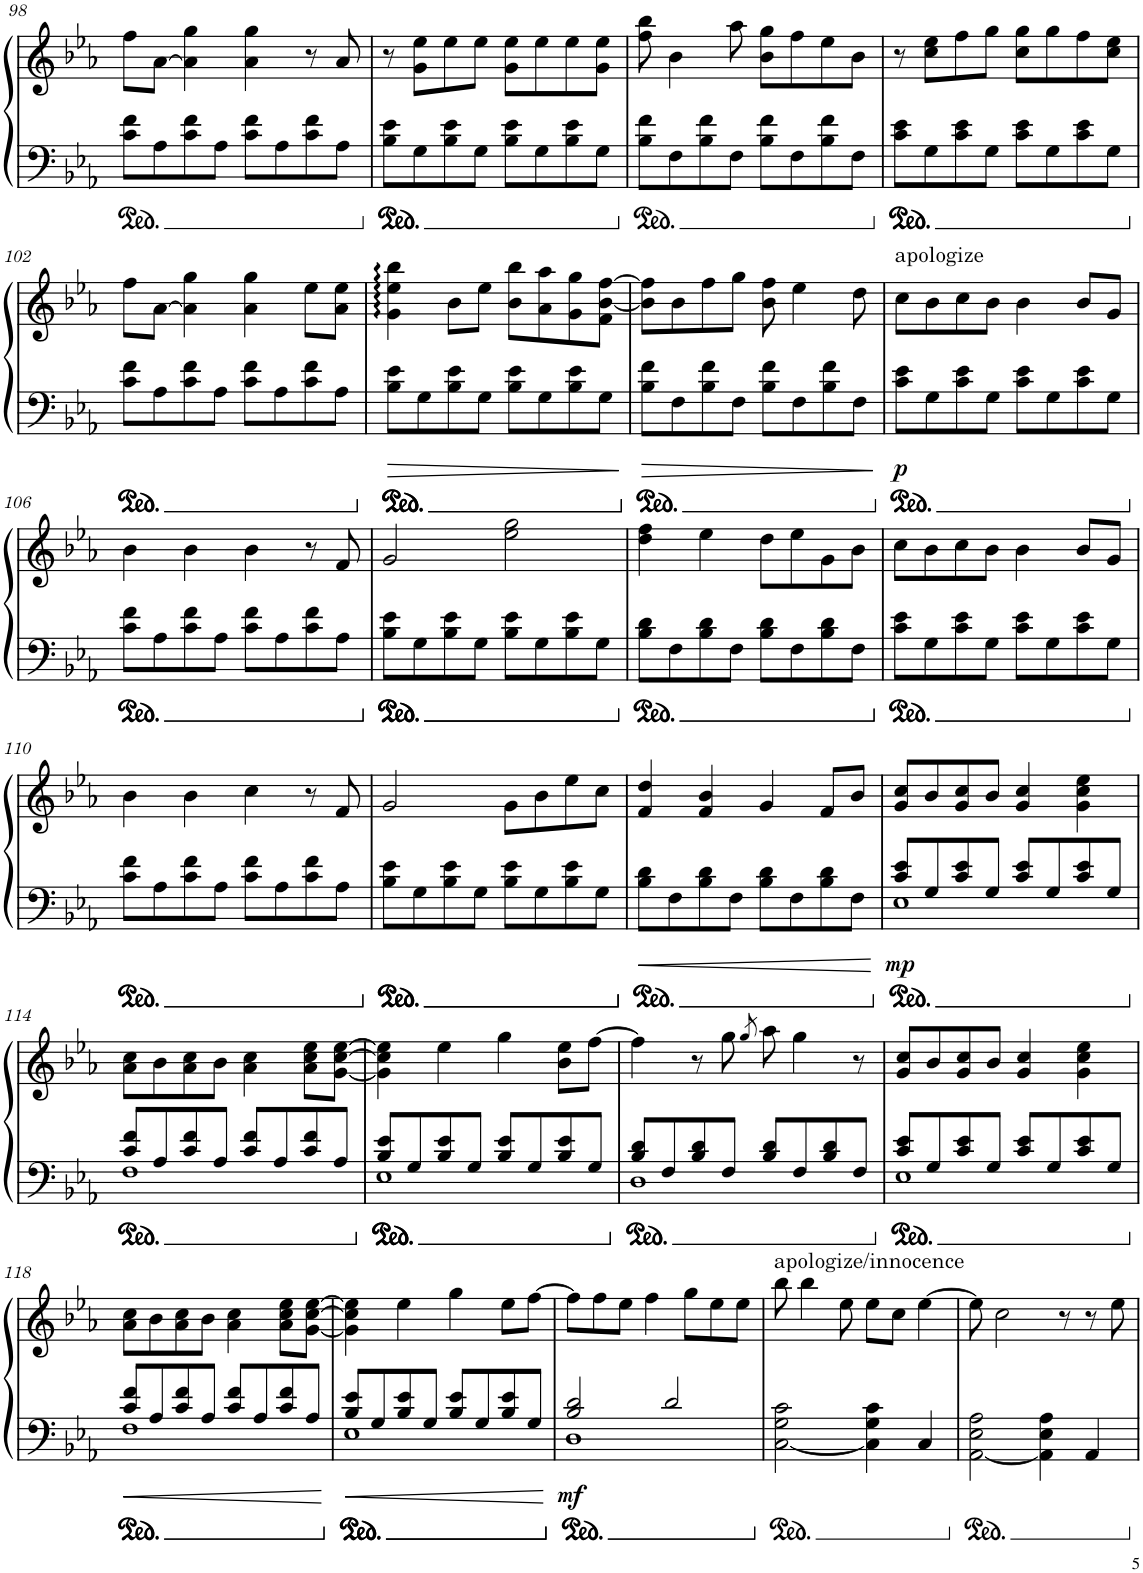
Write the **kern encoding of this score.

**kern	**kern	**dynam
*part1	*part1	*part1
*staff2	*staff1	*staff1/2
*I"Piano	*	*
*I'Pno.	*	*
!!LO:PB:g=z
*clefF4	*clefG2	*
*k[b-e-a-]	*k[b-e-a-]	*
*M4/4	*M4/4	*
=98	=98	=98
8c\ 8f\L	8ff\L	.
8A-\	[8a-\J	.
8c\ 8f\	4a-\] 4gg\	.
8A-\J	.	.
8c\ 8f\L	4a-\ 4gg\	.
8A-\	.	.
8c\ 8f\	8r	.
8A-\J	8a-/	.
=99	=99	=99
8B-\ 8e-\L	8r	.
8G\	8g\ 8ee-\L	.
8B-\ 8e-\	8ee-\	.
8G\J	8ee-\J	.
8B-\ 8e-\L	8g\ 8ee-\L	.
8G\	8ee-\	.
8B-\ 8e-\	8ee-\	.
8G\J	8g\ 8ee-\J	.
=100	=100	=100
8B-\ 8f\L	8ff\ 8bb-\	.
8F\	4b-\	.
8B-\ 8f\	.	.
8F\J	8aa-\	.
8B-\ 8f\L	8b-\ 8gg\L	.
8F\	8ff\	.
8B-\ 8f\	8ee-\	.
8F\J	8b-\J	.
=101	=101	=101
8c\ 8e-\L	8r	.
8G\	8cc\ 8ee-\L	.
8c\ 8e-\	8ff\	.
8G\J	8gg\J	.
8c\ 8e-\L	8cc\ 8gg\L	.
8G\	8gg\	.
8c\ 8e-\	8ff\	.
8G\J	8cc\ 8ee-\J	.
!!LO:LB:g=z
=102	=102	=102
8c\ 8f\L	8ff\L	.
8A-\	[8a-\J	.
8c\ 8f\	4a-\] 4gg\	.
8A-\J	.	.
8c\ 8f\L	4a-\ 4gg\	.
8A-\	.	.
8c\ 8f\	8ee-\L	.
8A-\J	8a-\ 8ee-\J	.
=103	=103	=103
8B-\ 8e-\L	4g\ 4ee-\ 4bb-\	.
8G\	.	.
8B-\ 8e-\	8b-\L	.
8G\J	8ee-\J	.
8B-\ 8e-\L	8b-\ 8bb-\L	.
8G\	8a-\ 8aa-\	.
8B-\ 8e-\	8g\ 8gg\	.
8G\J	8f\ [8b-\ [8ff\J	.
=104	=104	=104
8B-\ 8f\L	8b-\] 8ff\]L	.
8F\	8b-\	.
8B-\ 8f\	8ff\	.
8F\J	8gg\J	.
8B-\ 8f\L	8b-\ 8ff\	.
8F\	4ee-\	.
8B-\ 8f\	.	.
8F\J	8dd\	.
=105	=105	=105
!	!LO:TX:a:t=apologize	!
!	!	!LO:DY:b=2
8c\ 8e-\L	8cc\L	p
8G\	8b-\	.
8c\ 8e-\	8cc\	.
8G\J	8b-\J	.
8c\ 8e-\L	4b-\	.
8G\	.	.
8c\ 8e-\	8b-/L	.
8G\J	8g/J	.
!!LO:LB:g=z
=106	=106	=106
8c\ 8f\L	4b-\	.
8A-\	.	.
8c\ 8f\	4b-\	.
8A-\J	.	.
8c\ 8f\L	4b-\	.
8A-\	.	.
8c\ 8f\	8r	.
8A-\J	8f/	.
=107	=107	=107
8B-\ 8e-\L	2g/	.
8G\	.	.
8B-\ 8e-\	.	.
8G\J	.	.
8B-\ 8e-\L	2ee-\ 2gg\	.
8G\	.	.
8B-\ 8e-\	.	.
8G\J	.	.
=108	=108	=108
8B-\ 8d\L	4dd\ 4ff\	.
8F\	.	.
8B-\ 8d\	4ee-\	.
8F\J	.	.
8B-\ 8d\L	8dd\L	.
8F\	8ee-\	.
8B-\ 8d\	8g\	.
8F\J	8b-\J	.
=109	=109	=109
8c\ 8e-\L	8cc\L	.
8G\	8b-\	.
8c\ 8e-\	8cc\	.
8G\J	8b-\J	.
8c\ 8e-\L	4b-\	.
8G\	.	.
8c\ 8e-\	8b-/L	.
8G\J	8g/J	.
!!LO:LB:g=z
=110	=110	=110
8c\ 8f\L	4b-\	.
8A-\	.	.
8c\ 8f\	4b-\	.
8A-\J	.	.
8c\ 8f\L	4cc\	.
8A-\	.	.
8c\ 8f\	8r	.
8A-\J	8f/	.
=111	=111	=111
8B-\ 8e-\L	2g/	.
8G\	.	.
8B-\ 8e-\	.	.
8G\J	.	.
8B-\ 8e-\L	8g\L	.
8G\	8b-\	.
8B-\ 8e-\	8ee-\	.
8G\J	8cc\J	.
=112	=112	=112
8B-\ 8d\L	4f/ 4dd/	.
8F\	.	.
8B-\ 8d\	4f/ 4b-/	.
8F\J	.	.
8B-\ 8d\L	4g/	.
8F\	.	.
8B-\ 8d\	8f/L	.
8F\J	8b-/J	.
=113	=113	=113
*^	*	*
!	!	!	!LO:DY:b=2
8c/ 8e-/L	1E-	8g/ 8cc/L	mp
8G/	.	8b-/	.
8c/ 8e-/	.	8g/ 8cc/	.
8G/J	.	8b-/J	.
8c/ 8e-/L	.	4g/ 4cc/	.
8G/	.	.	.
8c/ 8e-/	.	4g\ 4cc\ 4ee-\	.
8G/J	.	.	.
!!LO:LB:g=z
=114	=114	=114	=114
8c/ 8f/L	1F	8a-\ 8cc\L	.
8A-/	.	8b-\	.
8c/ 8f/	.	8a-\ 8cc\	.
8A-/J	.	8b-\J	.
8c/ 8f/L	.	4a-\ 4cc\	.
8A-/	.	.	.
8c/ 8f/	.	8a-\ 8cc\ 8ee-\L	.
8A-/J	.	[8g\ [8cc\ [8ee-\J	.
=115	=115	=115	=115
8B-/ 8e-/L	1E-	4g\] 4cc\] 4ee-\]	.
8G/	.	.	.
8B-/ 8e-/	.	4ee-\	.
8G/J	.	.	.
8B-/ 8e-/L	.	4gg\	.
8G/	.	.	.
8B-/ 8e-/	.	8b-\ 8ee-\L	.
8G/J	.	[8ff\J	.
=116	=116	=116	=116
8B-/ 8d/L	1D	4ff\]	.
8F/	.	.	.
8B-/ 8d/	.	8r	.
8F/J	.	8gg\	.
.	.	8qgg/	.
8B-/ 8d/L	.	8aa-\	.
8F/	.	4gg\	.
8B-/ 8d/	.	.	.
8F/J	.	8r	.
=117	=117	=117	=117
8c/ 8e-/L	1E-	8g/ 8cc/L	.
8G/	.	8b-/	.
8c/ 8e-/	.	8g/ 8cc/	.
8G/J	.	8b-/J	.
8c/ 8e-/L	.	4g/ 4cc/	.
8G/	.	.	.
8c/ 8e-/	.	4g\ 4cc\ 4ee-\	.
8G/J	.	.	.
!!LO:LB:g=z
=118	=118	=118	=118
8c/ 8f/L	1F	8a-\ 8cc\L	.
8A-/	.	8b-\	.
8c/ 8f/	.	8a-\ 8cc\	.
8A-/J	.	8b-\J	.
8c/ 8f/L	.	4a-\ 4cc\	.
8A-/	.	.	.
8c/ 8f/	.	8a-\ 8cc\ 8ee-\L	.
8A-/J	.	[8g\ [8cc\ [8ee-\J	.
=119	=119	=119	=119
8B-/ 8e-/L	1E-	4g\] 4cc\] 4ee-\]	.
8G/	.	.	.
8B-/ 8e-/	.	4ee-\	.
8G/J	.	.	.
8B-/ 8e-/L	.	4gg\	.
8G/	.	.	.
8B-/ 8e-/	.	8ee-\L	.
8G/J	.	[8ff\J	.
=120	=120	=120	=120
!	!	!	!LO:DY:b=2
2B-/ 2d/	1D	8ff\L]	mf
.	.	8ff\	.
.	.	8ee-\J	.
.	.	4ff\	.
2d/	.	.	.
.	.	8gg\L	.
.	.	8ee-\	.
.	.	8ee-\J	.
*v	*v	*	*
=121	=121	=121
!	!LO:TX:a:t=apologize/innocence	!
[2C\ 2G\ 2c\	8bb-\	.
.	4bb-\	.
.	8ee-\	.
4C\] 4G\ 4c\	8ee-\L	.
.	8cc\J	.
4C/	[4ee-\	.
=122	=122	=122
[2AA-\ 2E-\ 2A-\	8ee-\]	.
.	2cc\	.
4AA-\] 4E-\ 4A-\	.	.
.	8r	.
4AA-/	8r	.
.	8ee-\	.
=	=	=
*-	*-	*-
